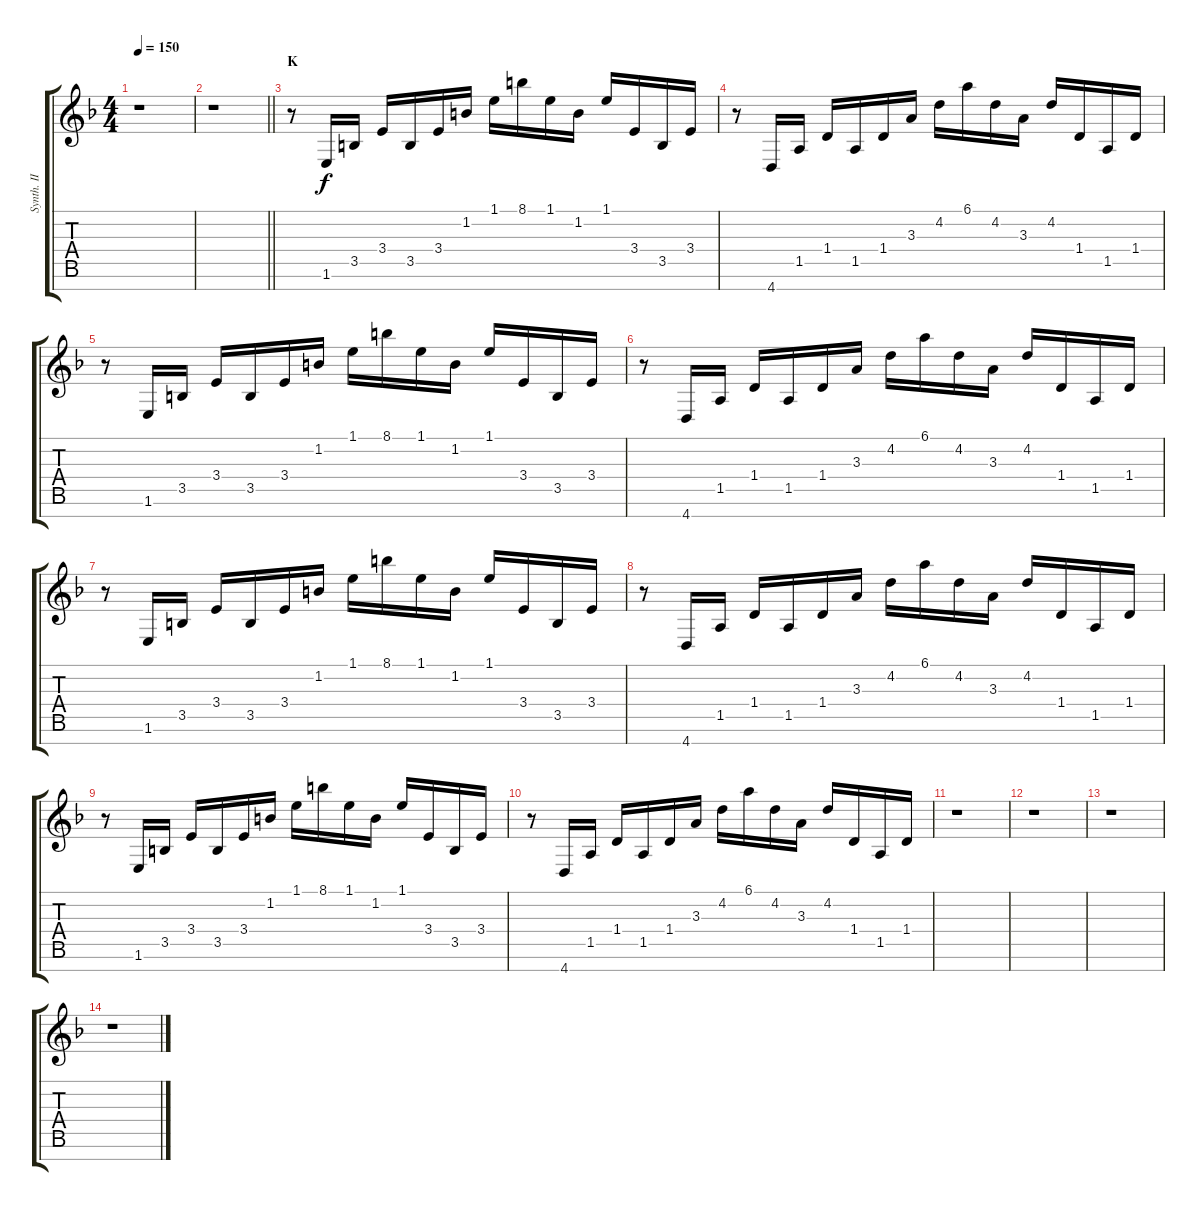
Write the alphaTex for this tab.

\track ("Synth. II" "Synth. II") {instrument lead2sawtooth}
\staff {score tabs}
\tuning (Eb5 Bb4 Gb4 Db4 Ab3 Eb3 Bb2) {hide}
\ts (4 4)
\tempo 150
\clef g2
\ks f
r.1{dy f} |
\barLineRight lightlight
r.1 |
\section ("" "K")
r.8 1.6.16 3.5.16 3.4.16 3.5.16 3.4.16 1.2.16 1.1.16 8.1.16 1.1.16 1.2.16 1.1.16 3.4.16 3.5.16 3.4.16 |
r.8 4.7.16 1.5.16 1.4.16 1.5.16 1.4.16 3.3.16 4.2.16 6.1.16 4.2.16 3.3.16 4.2.16 1.4.16 1.5.16 1.4.16 |
r.8 1.6.16 3.5.16 3.4.16 3.5.16 3.4.16 1.2.16 1.1.16 8.1.16 1.1.16 1.2.16 1.1.16 3.4.16 3.5.16 3.4.16 |
r.8 4.7.16 1.5.16 1.4.16 1.5.16 1.4.16 3.3.16 4.2.16 6.1.16 4.2.16 3.3.16 4.2.16 1.4.16 1.5.16 1.4.16 |
r.8 1.6.16 3.5.16 3.4.16 3.5.16 3.4.16 1.2.16 1.1.16 8.1.16 1.1.16 1.2.16 1.1.16 3.4.16 3.5.16 3.4.16 |
r.8 4.7.16 1.5.16 1.4.16 1.5.16 1.4.16 3.3.16 4.2.16 6.1.16 4.2.16 3.3.16 4.2.16 1.4.16 1.5.16 1.4.16 |
r.8 1.6.16 3.5.16 3.4.16 3.5.16 3.4.16 1.2.16 1.1.16 8.1.16 1.1.16 1.2.16 1.1.16 3.4.16 3.5.16 3.4.16 |
r.8 4.7.16 1.5.16 1.4.16 1.5.16 1.4.16 3.3.16 4.2.16 6.1.16 4.2.16 3.3.16 4.2.16 1.4.16 1.5.16 1.4.16 |
r.1 |
r.1 |
r.1 |
r.1
